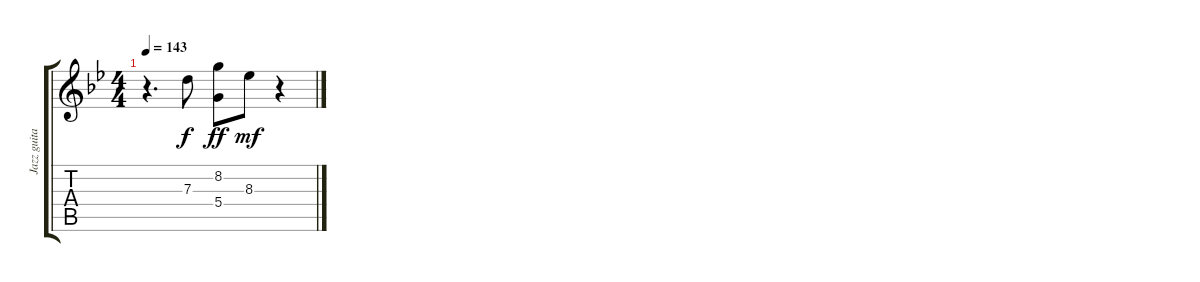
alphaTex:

\track ("Jazz guitar (coda)" "Jazz guita") {instrument electricguitarjazz}
\staff {score tabs}
\tuning (E4 B3 G3 D3 A2 E2) {hide}
\ts (4 4)
\tempo 143
\clef g2
\ks gminor
r.4{d dy f} 7.3.8 (8.2 5.4).8{dy ff} 8.3.8{dy mf} r.4
